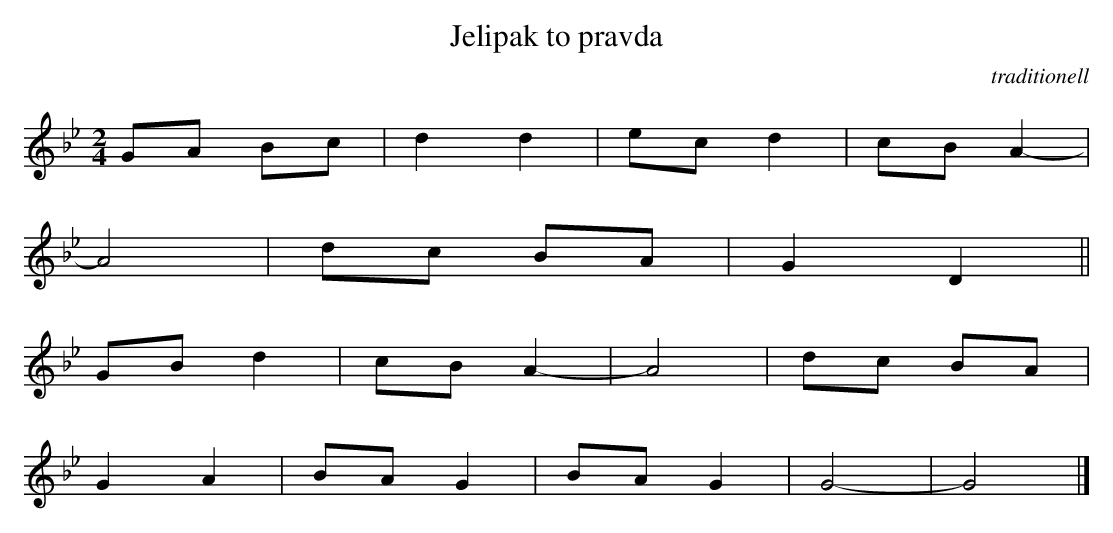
X:1
T:Jelipak to pravda
C:traditionell
M:2/4
L:1/8
K:Gm
GA Bc | d2 d2 | ec d2 | cB A2- |
A4 | dc BA | G2 D2 ||
GB d2 | cB A2- | A4 | dc BA |
G2 A2 | BA G2 | BA G2 | G4- | G4 |]
